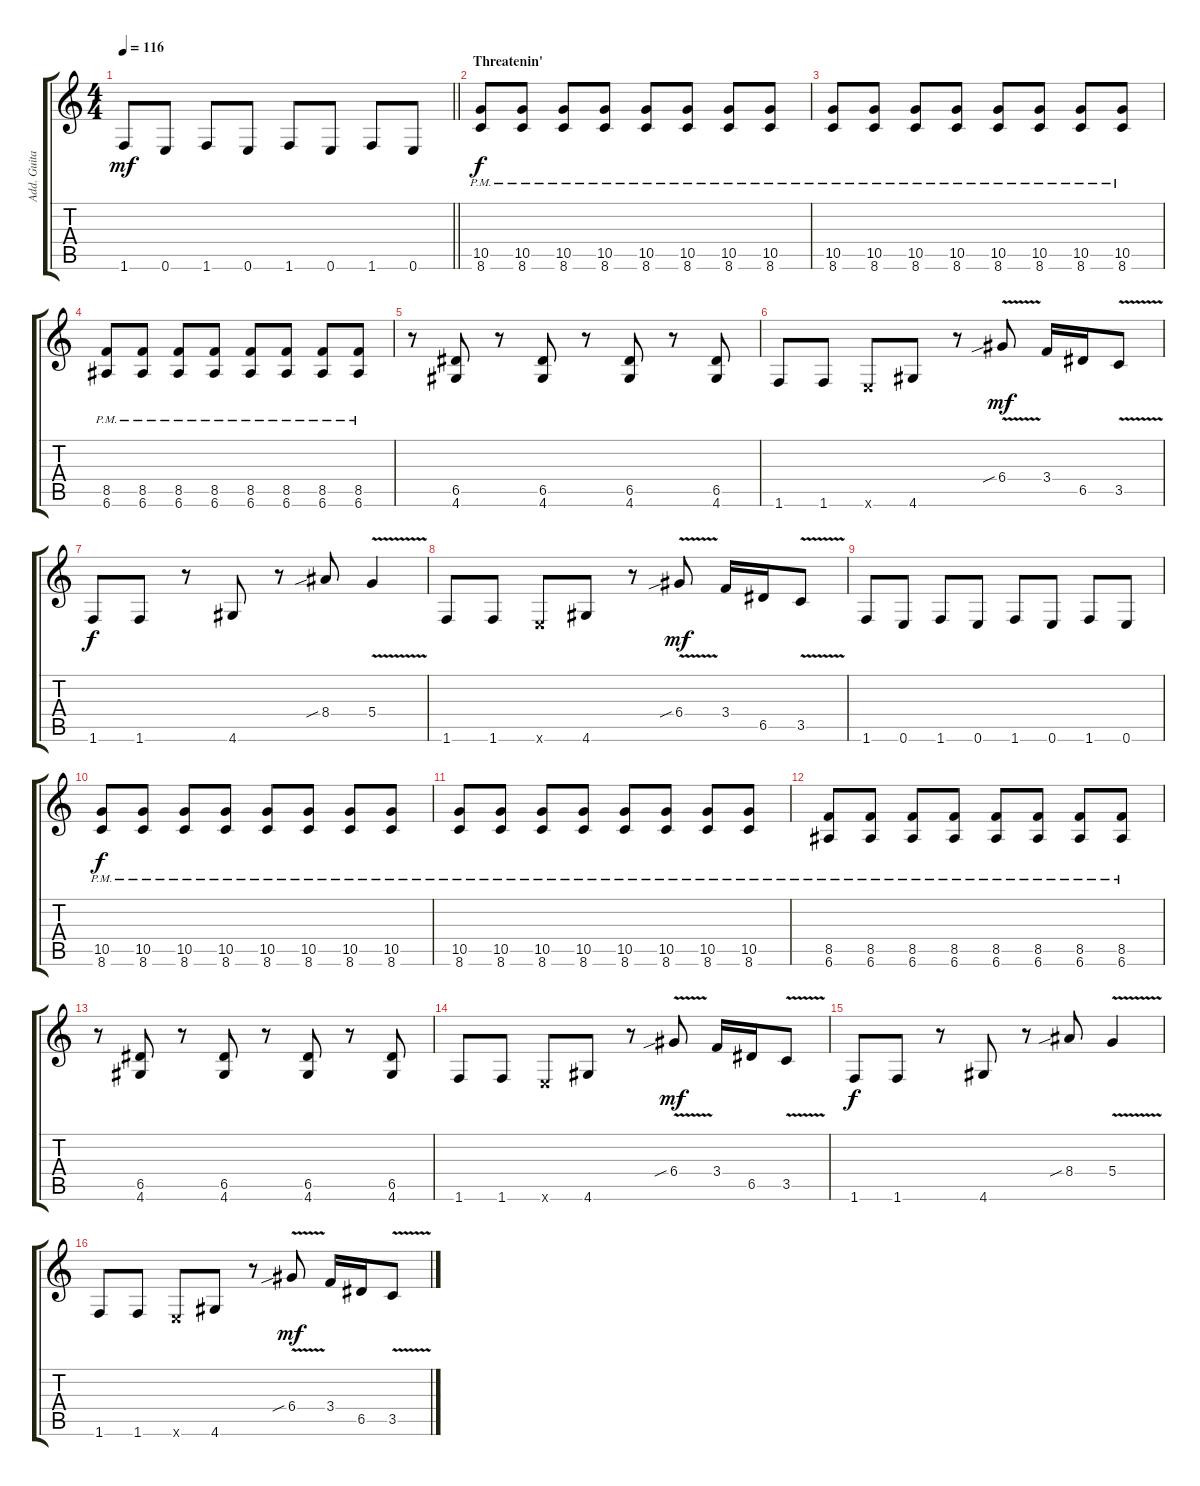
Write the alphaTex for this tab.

\track ("Add. Guitar" "Add. Guita") {instrument overdrivenguitar}
\staff {score tabs}
\tuning (E4 B3 G3 D3 A2 E2) {hide}
\ts (4 4)
\tempo 116
\clef g2
\barLineRight lightlight
\ks c
1.6.8{dy mf} 0.6.8 1.6.8 0.6.8 1.6.8 0.6.8 1.6.8 0.6.8 |
\section ("" "Threatenin'")
(10.5{pm} 8.6{pm}).8{dy f} (10.5{pm} 8.6{pm}).8 (10.5{pm} 8.6{pm}).8 (10.5{pm} 8.6{pm}).8 (10.5{pm} 8.6{pm}).8 (10.5{pm} 8.6{pm}).8 (10.5{pm} 8.6{pm}).8 (10.5{pm} 8.6{pm}).8 |
(10.5{pm} 8.6{pm}).8 (10.5{pm} 8.6{pm}).8 (10.5{pm} 8.6{pm}).8 (10.5{pm} 8.6{pm}).8 (10.5{pm} 8.6{pm}).8 (10.5{pm} 8.6{pm}).8 (10.5{pm} 8.6{pm}).8 (10.5{pm} 8.6{pm}).8 |
(8.5{pm} 6.6{pm}).8 (8.5{pm} 6.6{pm}).8 (8.5{pm} 6.6{pm}).8 (8.5{pm} 6.6{pm}).8 (8.5{pm} 6.6{pm}).8 (8.5{pm} 6.6{pm}).8 (8.5{pm} 6.6{pm}).8 (8.5{pm} 6.6{pm}).8 |
r.8 (6.5 4.6).8 r.8 (6.5 4.6).8 r.8 (6.5 4.6).8 r.8 (6.5 4.6).8 |
1.6.8 1.6.8 0.6{x}.8 4.6.8 r.8 6.4{v sib}.8{dy mf} 3.4.16 6.5.16 3.5{v}.8 |
1.6.8{dy f} 1.6.8 r.8 4.6.8 r.8 8.4{sib}.8 5.4{v}.4 |
1.6.8 1.6.8 0.6{x}.8 4.6.8 r.8 6.4{v sib}.8{dy mf} 3.4.16 6.5.16 3.5{v}.8 |
1.6.8 0.6.8 1.6.8 0.6.8 1.6.8 0.6.8 1.6.8 0.6.8 |
(10.5{pm} 8.6{pm}).8{dy f} (10.5{pm} 8.6{pm}).8 (10.5{pm} 8.6{pm}).8 (10.5{pm} 8.6{pm}).8 (10.5{pm} 8.6{pm}).8 (10.5{pm} 8.6{pm}).8 (10.5{pm} 8.6{pm}).8 (10.5{pm} 8.6{pm}).8 |
(10.5{pm} 8.6{pm}).8 (10.5{pm} 8.6{pm}).8 (10.5{pm} 8.6{pm}).8 (10.5{pm} 8.6{pm}).8 (10.5{pm} 8.6{pm}).8 (10.5{pm} 8.6{pm}).8 (10.5{pm} 8.6{pm}).8 (10.5{pm} 8.6{pm}).8 |
(8.5{pm} 6.6{pm}).8 (8.5{pm} 6.6{pm}).8 (8.5{pm} 6.6{pm}).8 (8.5{pm} 6.6{pm}).8 (8.5{pm} 6.6{pm}).8 (8.5{pm} 6.6{pm}).8 (8.5{pm} 6.6{pm}).8 (8.5{pm} 6.6{pm}).8 |
r.8 (6.5 4.6).8 r.8 (6.5 4.6).8 r.8 (6.5 4.6).8 r.8 (6.5 4.6).8 |
1.6.8 1.6.8 0.6{x}.8 4.6.8 r.8 6.4{v sib}.8{dy mf} 3.4.16 6.5.16 3.5{v}.8 |
1.6.8{dy f} 1.6.8 r.8 4.6.8 r.8 8.4{sib}.8 5.4{v}.4 |
1.6.8 1.6.8 0.6{x}.8 4.6.8 r.8 6.4{v sib}.8{dy mf} 3.4.16 6.5.16 3.5{v}.8
